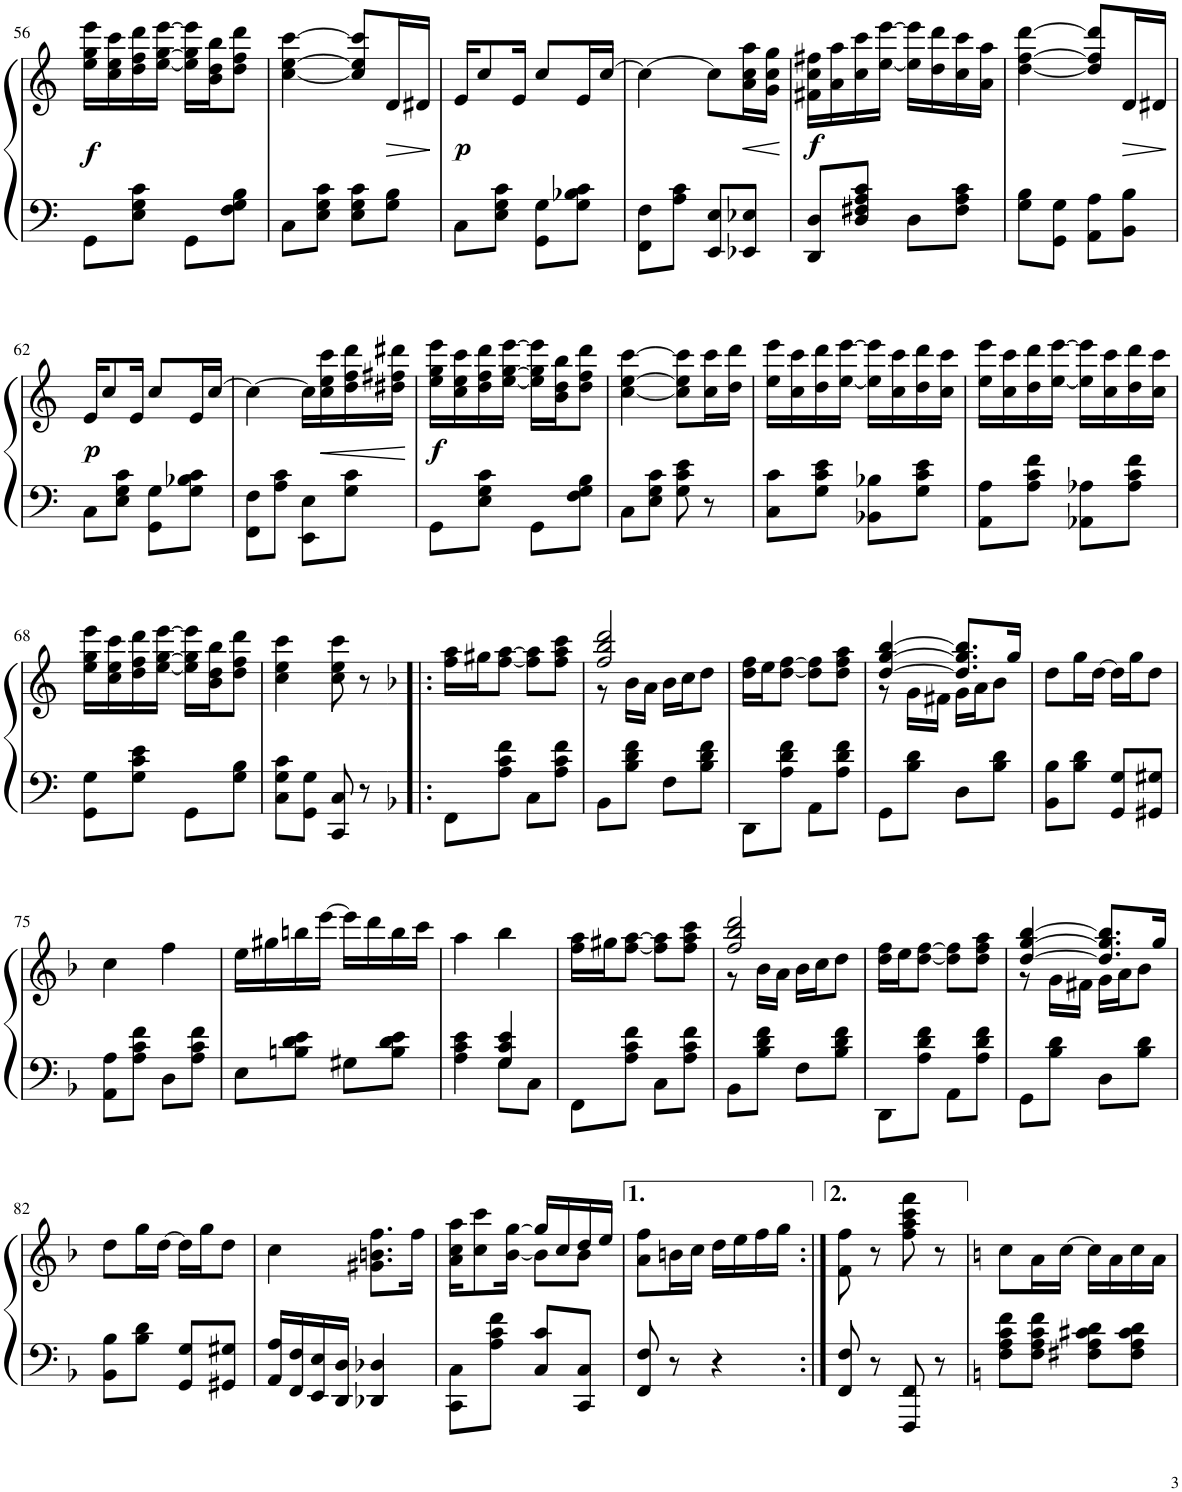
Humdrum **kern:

**kern	**kern	**dynam
*part1	*part1	*part1
*staff2	*staff1	*staff1/2
*I"Piano	*	*
*I'Pno.	*	*
!!LO:PB:g=z
*clefF4	*clefG2	*
*k[]	*k[]	*
*M2/4	*M2/4	*
=56	=56	=56
!	!	!LO:DY:b
8GG\L	16ee\ 16gg\ 16eee\LL	f
.	16cc\ 16ee\ 16ccc\	.
8E\ 8G\ 8c\J	16dd\ 16ff\ 16ddd\	.
.	[16ee\ [16gg\ [16eee\JJ	.
8GG\L	16ee\] 16gg\] 16eee\]LL	.
.	16b\ 16dd\ 16bb\J	.
8F\ 8G\ 8B\J	8dd\ 8ff\ 8ddd\J	.
=57	=57	=57
8C\L	[4cc\ [4ee\ [4ccc\	.
8E\ 8G\ 8c\J	.	.
8E\ 8G\ 8c\L	8cc/] 8ee/] 8ccc/]L	.
!	!	!LO:HP:b
8G\ 8B\J	16d/L	>
.	16d#X/JJ	.
.	.	]
=58	=58	=58
!	!	!LO:DY:b
8C\L	16e/KL	p
.	8cc/	.
8E\ 8G\ 8c\J	.	.
.	16e/Jk	.
8GG\ 8G\L	8cc/L	.
8G\ 8B-X\ 8c\J	16e/L	.
.	[16cc/JJ	.
=59	=59	=59
8FF\ 8F\L	4cc\_	.
8A\ 8c\J	.	.
8EE/ 8E/L	8cc\L]	.
!	!	!LO:HP:b
8EE-X/ 8E-X/J	16a\ 16cc\ 16aa\L	<
.	16g\ 16cc\ 16gg\JJ	.
.	.	[
=60	=60	=60
!	!	!LO:DY:b
8DD/ 8D/L	16f#X\ 16cc\ 16ff#X\LL	f
.	16a\ 16aa\	.
8D/ 8F#X/ 8A/ 8c/J	16cc\ 16ccc\	.
.	[16ee\ [16eee\JJ	.
8D\L	16ee\] 16eee\]LL	.
.	16dd\ 16ddd\	.
8F#\ 8A\ 8c\J	16cc\ 16ccc\	.
.	16a\ 16aa\JJ	.
=61	=61	=61
8G\ 8B\L	[4dd\ [4ff\ [4ddd\	.
8GG\ 8G\J	.	.
8AA\ 8A\L	8dd/] 8ff/] 8ddd/]L	.
!	!	!LO:HP:b
8BB\ 8B\J	16d/L	>
.	16d#X/JJ	.
.	.	]
!!LO:LB:g=z
=62	=62	=62
!	!	!LO:DY:b
8C\L	16e/KL	p
.	8cc/	.
8E\ 8G\ 8c\J	.	.
.	16e/Jk	.
8GG\ 8G\L	8cc/L	.
8G\ 8B-X\ 8c\J	16e/L	.
.	[16cc/JJ	.
=63	=63	=63
8FF\ 8F\L	4cc\_	.
8A\ 8c\J	.	.
8EE\ 8E\L	16cc\LL]	.
!	!	!LO:HP:b
.	16cc\ 16ee\ 16ccc\	<
8G\ 8c\J	16dd\ 16ff\ 16ddd\	.
.	16dd#X\ 16ff#X\ 16ddd#X\JJ	.
.	.	[
=64	=64	=64
!	!	!LO:DY:b
8GG\L	16ee\ 16gg\ 16eee\LL	f
.	16cc\ 16ee\ 16ccc\	.
8E\ 8G\ 8c\J	16dd\ 16ff\ 16ddd\	.
.	[16ee\ [16gg\ [16eee\JJ	.
8GG\L	16ee\] 16gg\] 16eee\]LL	.
.	16b\ 16dd\ 16bb\J	.
8F\ 8G\ 8B\J	8dd\ 8ff\ 8ddd\J	.
=65	=65	=65
8C\L	[4cc\ [4ee\ [4ccc\	.
8E\ 8G\ 8c\J	.	.
8G\ 8c\ 8e\	8cc\] 8ee\] 8ccc\]L	.
8r	16cc\ 16ccc\L	.
.	16dd\ 16ddd\JJ	.
=66	=66	=66
8C\ 8c\L	16ee\ 16eee\LL	.
.	16cc\ 16ccc\	.
8G\ 8c\ 8e\J	16dd\ 16ddd\	.
.	[16ee\ [16eee\JJ	.
8BB-X\ 8B-X\L	16ee\] 16eee\]LL	.
.	16cc\ 16ccc\	.
8G\ 8c\ 8e\J	16dd\ 16ddd\	.
.	16cc\ 16ccc\JJ	.
=67	=67	=67
8AA\ 8A\L	16ee\ 16eee\LL	.
.	16cc\ 16ccc\	.
8A\ 8c\ 8f\J	16dd\ 16ddd\	.
.	[16ee\ [16eee\JJ	.
8AA-X\ 8A-X\L	16ee\] 16eee\]LL	.
.	16cc\ 16ccc\	.
8A-\ 8c\ 8f\J	16dd\ 16ddd\	.
.	16cc\ 16ccc\JJ	.
!!LO:LB:g=z
=68	=68	=68
8GG\ 8G\L	16ee\ 16gg\ 16eee\LL	.
.	16cc\ 16ee\ 16ccc\	.
8G\ 8c\ 8e\J	16dd\ 16ff\ 16ddd\	.
.	[16ee\ [16gg\ [16eee\JJ	.
8GG\L	16ee\] 16gg\] 16eee\]LL	.
.	16b\ 16dd\ 16bb\J	.
8G\ 8B\J	8dd\ 8ff\ 8ddd\J	.
=69	=69	=69
8C\ 8G\ 8c\L	4cc\ 4ee\ 4ccc\	.
8GG\ 8G\J	.	.
8CC/ 8C/	8cc\ 8ee\ 8ccc\	.
8r	8r	.
=70!|:	=70!|:	=70!|:
*k[b-]	*k[b-]	*
8FF\L	16ff\ 16aa\LL	.
.	16gg#X\J	.
8A\ 8c\ 8f\J	[8ff\ [8aa\J	.
8C\L	8ff\] 8aa\]L	.
8A\ 8c\ 8f\J	8ff\ 8aa\ 8ccc\J	.
=71	=71	=71
*	*^	*
8BB-\L	2ff/ 2bb-/ 2ddd/	8r	.
8B-\ 8d\ 8f\J	.	16b-\LL	.
.	.	16a\JJ	.
8F\L	.	16b-\LL	.
.	.	16cc\J	.
8B-\ 8d\ 8f\J	.	8dd\J	.
*	*v	*v	*
=72	=72	=72
8DD\L	16dd\ 16ff\LL	.
.	16ee\J	.
8A\ 8d\ 8f\J	[8dd\ [8ff\J	.
8AA\L	8dd\] 8ff\]L	.
8A\ 8d\ 8f\J	8dd\ 8ff\ 8aa\J	.
=73	=73	=73
*	*^	*
8GG\L	[4dd/ [4gg/ [4bb-/	8r	.
8B-\ 8d\J	.	16g\LL	.
.	.	16f#X\JJ	.
8D\L	8.dd/] 8.gg/] 8.bb-/]L	16g\LL	.
.	.	16a\J	.
8B-\ 8d\J	.	8b-\J	.
.	16gg/Jk	.	.
*	*v	*v	*
=74	=74	=74
8BB-\ 8B-\L	8dd\L	.
8B-\ 8d\J	16gg\L	.
.	[16dd\JJ	.
8GG/ 8G/L	16dd\LL]	.
.	16gg\J	.
8GG#X/ 8G#X/J	8dd\J	.
!!LO:LB:g=z
=75	=75	=75
8AA\ 8A\L	4cc\	.
8A\ 8c\ 8f\J	.	.
8D\L	4ff\	.
8A\ 8c\ 8f\J	.	.
=76	=76	=76
8E\L	16ee\LL	.
.	16gg#X\	.
8Bn\ 8d\ 8e\J	16bbn\	.
.	[16eee\JJ	.
8G#X\L	16eee\LL]	.
.	16ddd\	.
8B\ 8d\ 8e\J	16bb\	.
.	16ccc\JJ	.
=77	=77	=77
*^	*	*
4A\ 4c\ 4e\	4ryy	4aa\	.
4G/ 4c/ 4e/	8G\L	4bb-\	.
.	8C\J	.	.
*v	*v	*	*
=78	=78	=78
8FF\L	16ff\ 16aa\LL	.
.	16gg#X\J	.
8A\ 8c\ 8f\J	[8ff\ [8aa\J	.
8C\L	8ff\] 8aa\]L	.
8A\ 8c\ 8f\J	8ff\ 8aa\ 8ccc\J	.
=79	=79	=79
*	*^	*
8BB-\L	2ff/ 2bb-/ 2ddd/	8r	.
8B-\ 8d\ 8f\J	.	16b-\LL	.
.	.	16a\JJ	.
8F\L	.	16b-\LL	.
.	.	16cc\J	.
8B-\ 8d\ 8f\J	.	8dd\J	.
*	*v	*v	*
=80	=80	=80
8DD\L	16dd\ 16ff\LL	.
.	16ee\J	.
8A\ 8d\ 8f\J	[8dd\ [8ff\J	.
8AA\L	8dd\] 8ff\]L	.
8A\ 8d\ 8f\J	8dd\ 8ff\ 8aa\J	.
=81	=81	=81
*	*^	*
8GG\L	[4dd/ [4gg/ [4bb-/	8r	.
8B-\ 8d\J	.	16g\LL	.
.	.	16f#X\JJ	.
8D\L	8.dd/] 8.gg/] 8.bb-/]L	16g\LL	.
.	.	16a\J	.
8B-\ 8d\J	.	8b-\J	.
.	16gg/Jk	.	.
*	*v	*v	*
!!LO:LB:g=z
=82	=82	=82
8BB-\ 8B-\L	8dd\L	.
8B-\ 8d\J	16gg\L	.
.	[16dd\JJ	.
8GG/ 8G/L	16dd\LL]	.
.	16gg\J	.
8GG#X/ 8G#X/J	8dd\J	.
=83	=83	=83
16AA/ 16A/LL	4cc\	.
16FF/ 16F/	.	.
16EE/ 16E/	.	.
16DD/ 16D/JJ	.	.
4DD-X/ 4D-X/	8.g#X\ 8.bn\ 8.ff\L	.
.	16ff\Jk	.
=84	=84	=84
*	*^	*
8CC\ 8C\L	16a\ 16cc\ 16aa\KL	4ryy	.
.	8cc\ 8ccc\	.	.
8A\ 8c\ 8f\J	.	.	.
.	[16b-\ [16gg\Jk	.	.
8C/ 8c/L	8b-\L]	16gg/LL]	.
.	.	16cc/	.
8CC/ 8C/J	8b-\J	16dd/	.
.	.	16ee/JJ	.
*	*v	*v	*
=85	=85	=85
8FF/ 8F/	8a\ 8ff\L	.
8r	16bn\L	.
.	16cc\JJ	.
4r	16dd\LL	.
.	16ee\	.
.	16ff\	.
.	16gg\JJ	.
=86:|!	=86:|!	=86:|!
8FF/ 8F/	8f\ 8ff\	.
8r	8r	.
8FFF/ 8FF/	8ff\ 8aa\ 8ccc\ 8fff\	.
8r	8r	.
=87	=87	=87
*k[]	*k[]	*
8F\ 8A\ 8c\ 8f\L	8cc\L	.
8F\ 8A\ 8c\ 8f\J	16a\L	.
.	[16cc\JJ	.
8F#X\ 8A\ 8c#X\ 8d\L	16cc\LL]	.
.	16a\	.
8F#\ 8A\ 8c#\ 8d\J	16cc\	.
.	16a\JJ	.
=	=	=
*-	*-	*-
